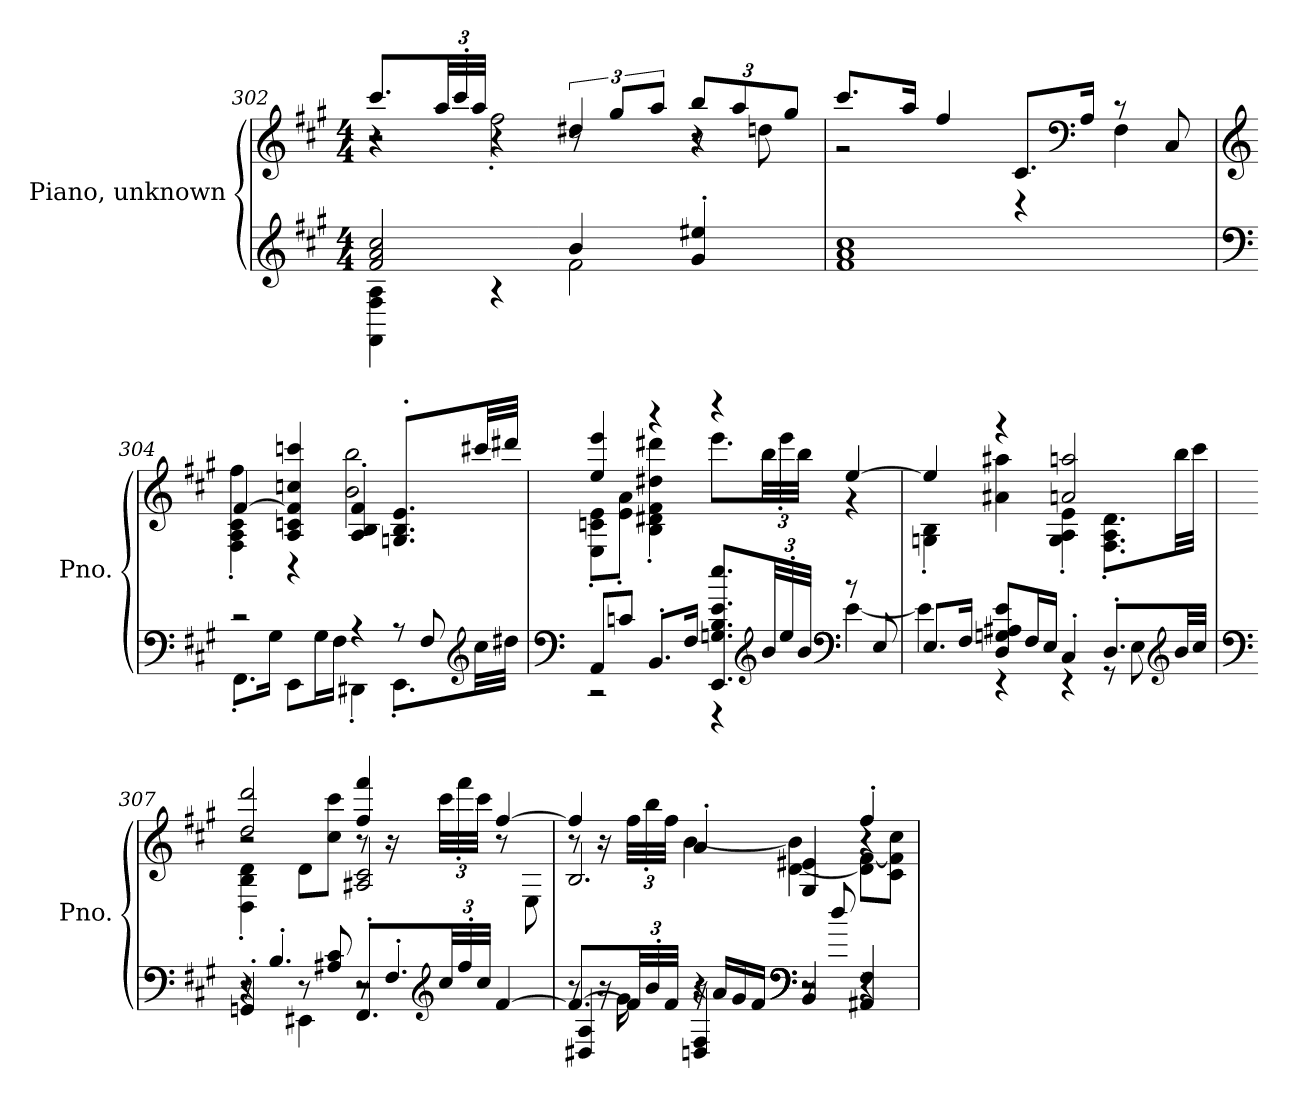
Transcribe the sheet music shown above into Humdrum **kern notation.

**kern	**kern
*part1	*part1
*staff2	*staff1
*I"Piano, unknown	*
*I'Pno.	*
*clefG2	*clefG2
*k[f#c#g#]	*k[f#c#g#]
*M4/4	*M4/4
=302	=302
*^	*^
*	*	*	*^
2f#/ 2a/ 2cc#/	4FF#\ 4F#\ 4A\	8.ccc#/L	4r	2r
*	*	*Xbrackettup	*	*
.	.	48aa/LL	.	.
.	.	48ccc#'/	.	.
.	.	48aa/JJJ	.	.
.	4r	4r	2ff#'\	.
*	*	*brackettup	*	*
4b/	2f#\	12r	.	4dd#X/
.	.	12gg#/L	.	.
.	.	12aa/J	.	.
*	*	*Xbrackettup	*	*
4g#/' 4ee#X/'	.	12bb/L	8r	4r
.	.	12aa/	.	.
.	.	.	8ddn\	.
.	.	12gg#/J	.	.
*v	*v	*	*	*
*	*	*v	*v
!!LO:LB:g=z
=303	=303	=303
1f# 1a 1cc#	8.ccc#/L	2r
.	16aa/Jk	.
.	4ff#/	.
.	8.c#/L	4r
*	*clefF4	*
.	16A/Jk	.
.	8r	4F#\
.	8C#/	.
=304	=304	=304
*clefF4	*clefG2	*
*^	*	*
2r	8.FF#'\L	[4f#/	4F#\' 4A\' 4c#\' 4ff#\'
.	16G#\Jk	.	.
.	8EE\L	4A/ 4cn/ 4f#/] 4ccn/ 4cccn/	4r
.	16G#\L	.	.
.	16F#\JJ	.	.
4r	4DD#X'\	4A/' 4B/' 4f#/'	2b\ 2bb\
8r	8.EE'\L	8.Gn/' 8.B/' 8.e/'L	.
8F#/	.	.	.
*clefG2	*	*	*
.	32cc#\LL	32ccc#X/LL	.
.	32dd#X\JJJ	32ddd#X/JJJ	.
!!LO:LB:g=z	!!
=305	=305	=305	=305
*clefF4	*	*	*
8AA/L	2r	4ee/ 4eee/	8E\' 8cn\' 8e\'L
8cn/J	.	.	8e\' 8a\'J
8.BB'/L	.	4r	4B\' 4d#X\' 4f#\' 4dd#X\' 4ddd#X\'
16F#/Jk	.	.	.
8.EE/ 8.Gn/ 8.B/ 8.e/ 8.ee/L	4r	4r	8.eee\L
*clefG2	*	*	*
*Xbrackettup	*	*	*
48b/LL	.	.	48bb\LL
48ee'/	.	.	48eee'\
48b/JJJ	.	.	48bb\JJJ
*clefF4	*	*	*
8r	[4e\	[4ee/	4r
8E/	.	.	.
=306	=306	=306	=306
8.E/L	4e\]	4ee/]	4Gn\' 4B\'
16F#/Jk	.	.	.
8D/ 8Gn/ 8A#X/ 8e/L	4r	4r	4a#X\ 4aa#X\
16F#/L	.	.	.
16E/JJ	.	.	.
4C#'/	4r	2an/ 2aan/	4G\' 4A\' 4e\'
8.D'/L	8r	.	8.F#\' 8.A\' 8.d\'L
.	8E\	.	.
*clefG2	*	*	*
32b/LL	.	.	32bb\LL
32cc#/JJJ	.	.	32ccc#\JJJ
*v	*v	*	*
*	*v	*v
!!LO:LB:g=z
=307	=307
*clefF4	*
*^	*^
*	*^	*	*^
4GGn'/	4r	8r	2r	4D\' 4B\' 4d\'	2dd/ 2ddd/
.	.	4.B'/	.	.	.
8r	4EE#X\	.	.	8d\L	.
8A#X/ 8c#/	.	.	.	8cc#\ 8ccc#\J	.
8.FF#'/L	2r	8r	4ff#/ 4fff#/	8r	2A#X/ 2c#/
.	.	4.F#'/	.	16r	.
*clefG2	*	*	*	*	*
48cc#/LL	.	.	.	48ccc#\LLL	.
48ff#'/	.	.	.	48fff#'\	.
48cc#/JJJ	.	.	.	48ccc#\JJJ	.
[4f#/	.	.	[4ff#/	8r	.
.	.	.	.	8E\	.
=308	=308	=308	=308	=308	=308
8.f#/L_	8r	4D#X/ 4A/	4ff#/]	8r	2.B/
.	16r	.	.	16r	.
48f#/LL]	16g#\	.	.	48ff#\LLL	.
48b'/	.	.	.	48bb'\	.
48f#/JJJ	.	.	.	48ff#\JJJ	.
16r	4r	4Dn/ 4F#/	4a'/	[4b\	.
16a/LL	.	.	.	.	.
16g#/	.	.	.	.	.
16f#/JJ	.	.	.	.	.
*clefF4	*	*	*	*	*
8r	2r	4BB/	4G#/ 4e#X/	[4d\ 4b\]	.
8dd/	.	.	.	.	.
4AA#X/ 4F#/	.	4r	4ff#'/	8d\] [8f#\L	4r
.	.	.	.	8c#\ 8f#\] 8cc#\J	.
*v	*v	*v	*	*	*
*	*v	*v	*v
=	=
*-	*-
